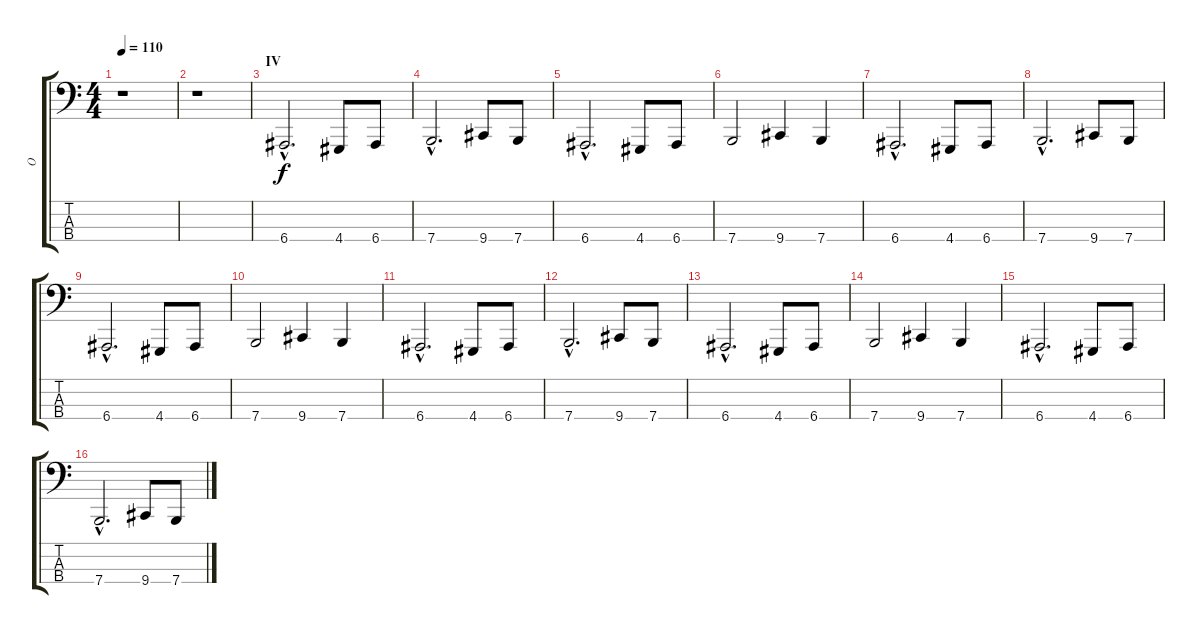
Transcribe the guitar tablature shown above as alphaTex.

\track ("O" "O") {instrument oboe}
\staff {score tabs}
\tuning (G2 D2 A1 E1) {hide}
\ts (4 4)
\tempo 110
\clef f4
\ks c
r.1{dy f} |
r.1 |
\section ("" "IV")
6.4{hac}.2{d} 4.4.8 6.4.8 |
7.4{hac}.2{d} 9.4.8 7.4.8 |
6.4{hac}.2{d} 4.4.8 6.4.8 |
7.4.2 9.4.4 7.4.4 |
6.4{hac}.2{d} 4.4.8 6.4.8 |
7.4{hac}.2{d} 9.4.8 7.4.8 |
6.4{hac}.2{d} 4.4.8 6.4.8 |
7.4.2 9.4.4 7.4.4 |
6.4{hac}.2{d} 4.4.8 6.4.8 |
7.4{hac}.2{d} 9.4.8 7.4.8 |
6.4{hac}.2{d} 4.4.8 6.4.8 |
7.4.2 9.4.4 7.4.4 |
6.4{hac}.2{d} 4.4.8 6.4.8 |
7.4{hac}.2{d} 9.4.8 7.4.8
